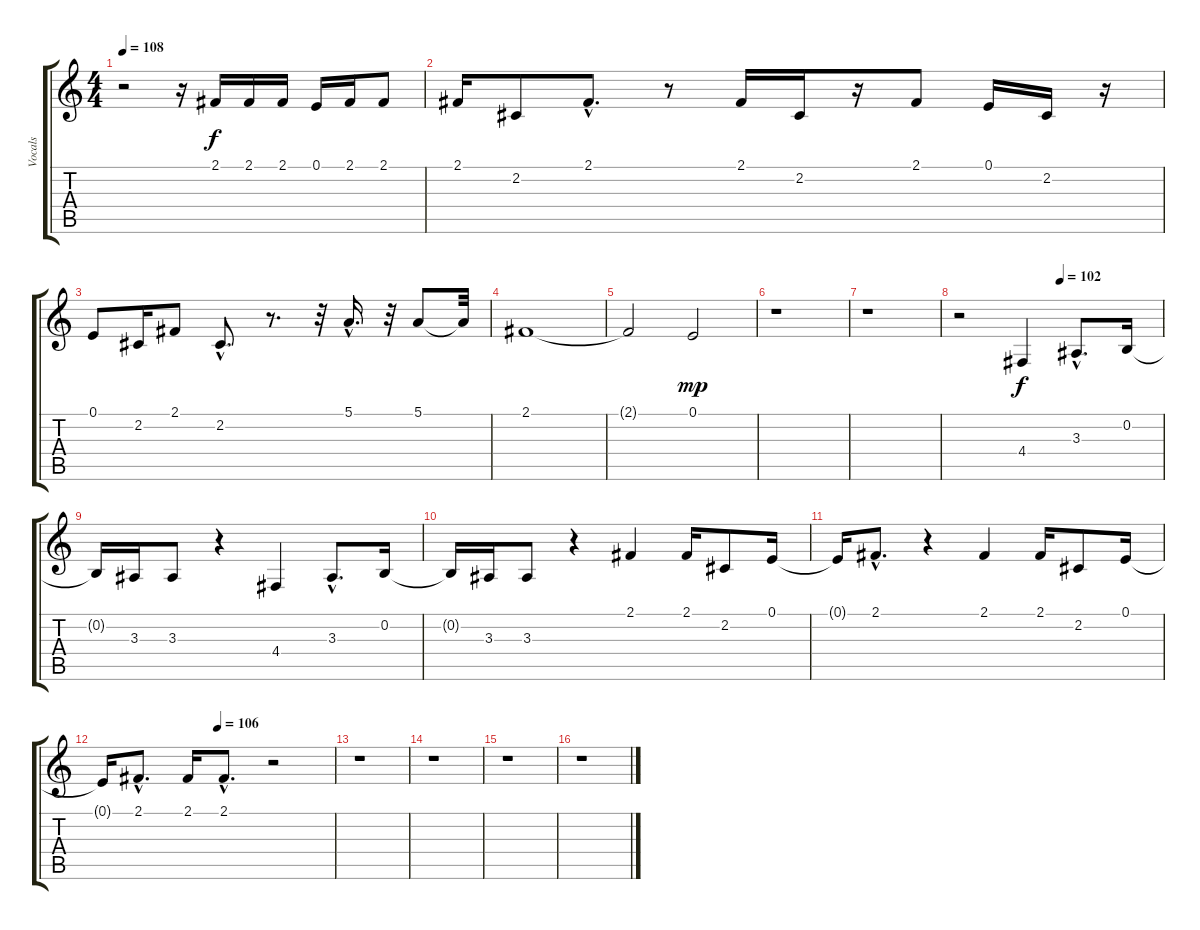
\track ("Vocals" "Vocals") {instrument harmonica}
\staff {score tabs}
\tuning (E4 B3 G3 D3 A2 E2) {hide}
\ts (4 4)
\tempo 108
\clef g2
\ks c
r.2{dy f} r.16 2.1.16 2.1.16 2.1.16 0.1.16 2.1.16 2.1.8 |
2.1.16 2.2.8 2.1{hac}.8{d} r.8 2.1.16 2.2.16 r.16 2.1.8 0.1.16 2.2.16 r.16 |
0.1.8 2.2.16 2.1.8 2.2{hac}.8{d} r.8{d} r.32 5.1{hac}.16{d} r.32 5.1.8 5.1{t}.32 |
2.1.1 |
2.1{t}.2 0.1.2{dy mp} |
r.1 |
r.1 |
\tempo (102 0.5)
r.2 4.4.4{dy f} 3.3{hac}.8{d} 0.2.16 |
0.2{t}.16 3.3.16 3.3.8 r.4 4.4.4 3.3{hac}.8{d} 0.2.16 |
0.2{t}.16 3.3.16 3.3.8 r.4 2.1.4 2.1.16 2.2.8 0.1.16 |
0.1{t}.16 2.1{hac}.8{d} r.4 2.1.4 2.1.16 2.2.8 0.1.16 |
\tempo (106 0.5)
0.1{t}.16 2.1{hac}.8{d} 2.1.16 2.1{hac}.8{d} r.2 |
r.1 |
r.1 |
r.1 |
r.1
